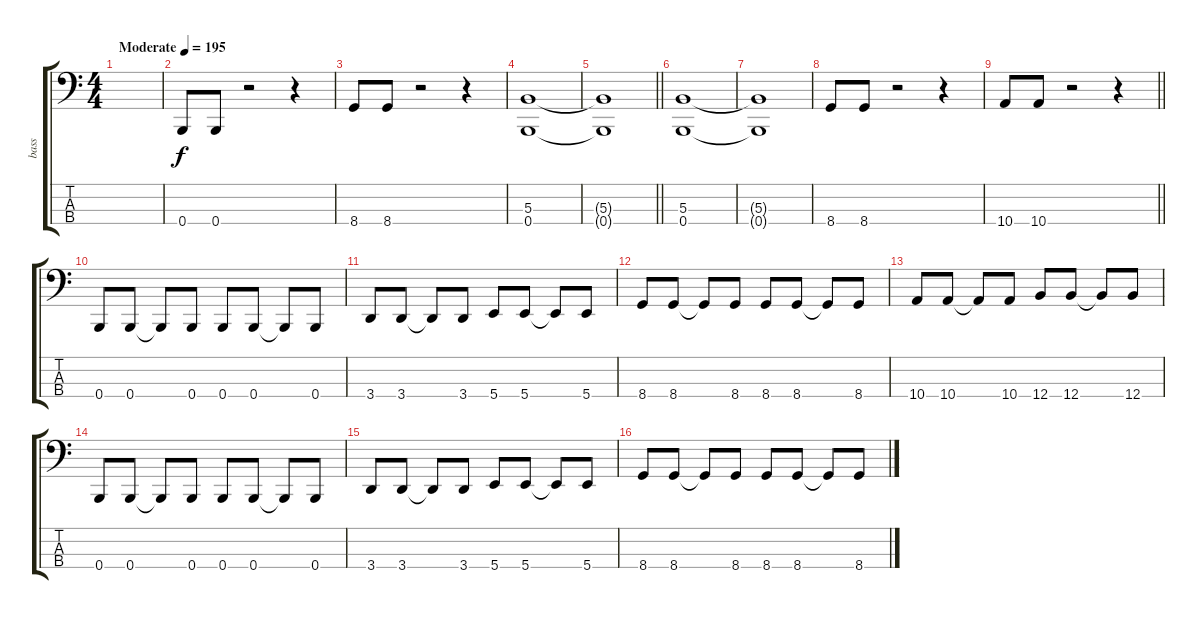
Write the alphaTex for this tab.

\track ("bass" "bass") {instrument electricbasspick}
\staff {score tabs}
\tuning (E2 B1 Gb1 B0) {hide}
\ts (4 4)
\tempo (195 "Moderate")
\clef f4
\ks c
|
0.4.8 0.4.8 r.2 r.4 |
8.4.8 8.4.8 r.2 r.4 |
(5.3 0.4).1 |
\barLineRight lightlight
(5.3{t} 0.4{t}).1 |
\section ("" "")
(5.3 0.4).1 |
(5.3{t} 0.4{t}).1 |
8.4.8 8.4.8 r.2 r.4 |
\barLineRight lightlight
10.4.8 10.4.8 r.2 r.4 |
\section ("" "")
0.4.8 0.4.8 0.4{t}.8 0.4.8 0.4.8 0.4.8 0.4{t}.8 0.4.8 |
3.4.8 3.4.8 3.4{t}.8 3.4.8 5.4.8 5.4.8 5.4{t}.8 5.4.8 |
8.4.8 8.4.8 8.4{t}.8 8.4.8 8.4.8 8.4.8 8.4{t}.8 8.4.8 |
10.4.8 10.4.8 10.4{t}.8 10.4.8 12.4.8 12.4.8 12.4{t}.8 12.4.8 |
0.4.8 0.4.8 0.4{t}.8 0.4.8 0.4.8 0.4.8 0.4{t}.8 0.4.8 |
3.4.8 3.4.8 3.4{t}.8 3.4.8 5.4.8 5.4.8 5.4{t}.8 5.4.8 |
8.4.8 8.4.8 8.4{t}.8 8.4.8 8.4.8 8.4.8 8.4{t}.8 8.4.8
